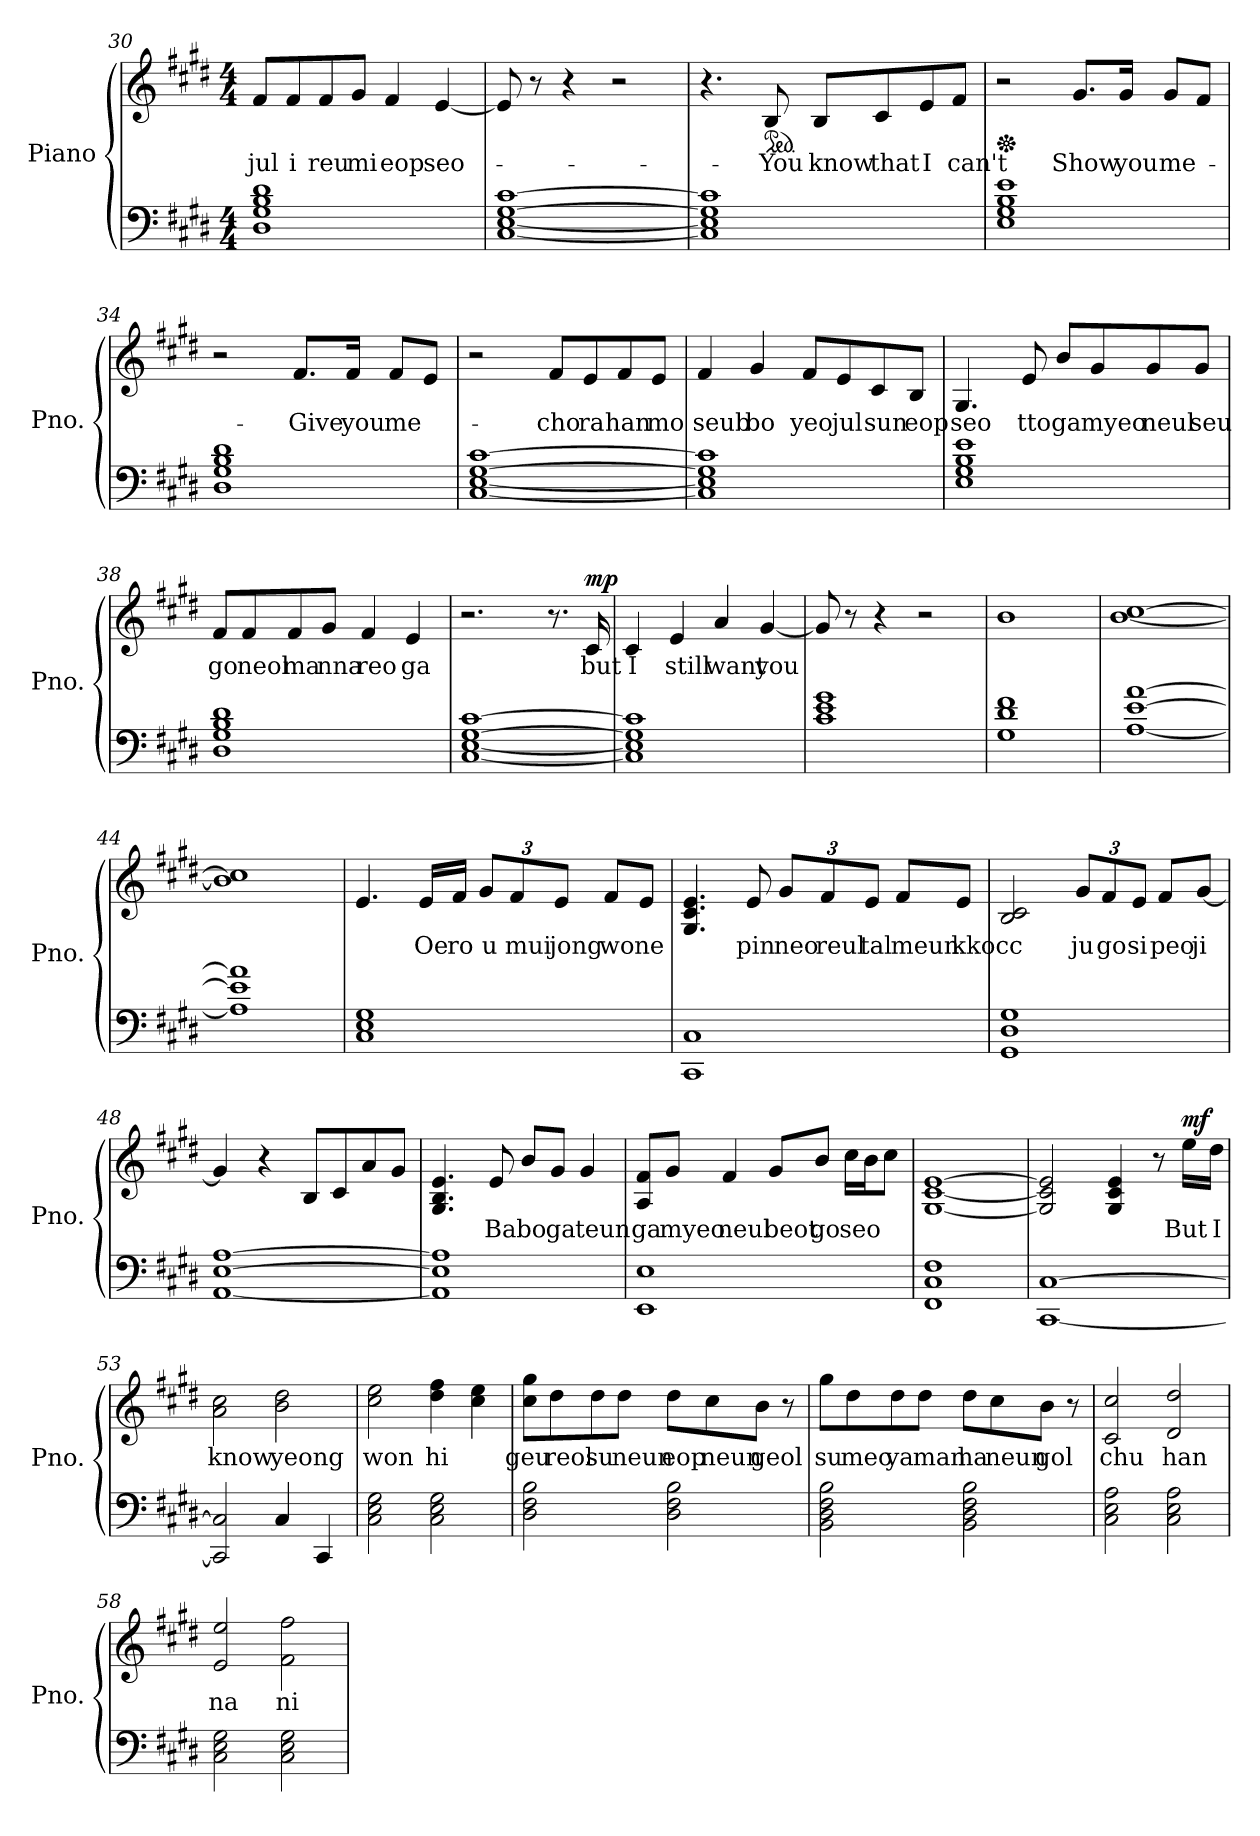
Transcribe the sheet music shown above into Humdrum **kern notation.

**kern	**kern	**text	**dynam
*part1	*part1	*part1	*part1
*staff2	*staff1	*staff1	*staff1/2
*I"Piano	*	*	*
*I'Pno.	*	*	*
*clefF4	*clefG2	*	*
*k[f#c#g#d#]	*k[f#c#g#d#]	*	*
*M4/4	*M4/4	*	*
=30	=30	=30	=30
!	!	!LO:LY:b	!
1D# 1G# 1B 1d#	8f#/L	jul	.
!	!	!LO:LY:b	!
.	8f#/	i	.
!	!	!LO:LY:b	!
.	8f#/	reu	.
!	!	!LO:LY:b	!
.	8g#/J	mi	.
!	!	!LO:LY:b	!
.	4f#/	eop	.
!	!	!LO:LY:b	!
.	[4e/	seo-	.
=31	=31	=31	=31
[1C# [1E [1G# [1c#	8e/]	.	.
.	8r	.	.
.	4r	.	.
.	2r	.	.
!!LO:LB:g=z
=32	=32	=32	=32
1C#] 1E] 1G#] 1c#]	4.r	.	.
*	*ped	*	*
!	!	!LO:LY:b	!
.	8B/	You	.
!	!	!LO:LY:b	!
.	8B/L	know	.
!	!	!LO:LY:b	!
.	8c#/	that	.
!	!	!LO:LY:b	!
.	8e/	I	.
!	!	!LO:LY:b	!
.	8f#/J	can't	.
=33	=33	=33	=33
*	*Xped	*	*
1E 1G# 1B 1e	2r	.	.
!	!	!LO:LY:b	!
.	8.g#/L	Show	.
!	!	!LO:LY:b	!
.	16g#/Jk	you	.
!	!	!LO:LY:b	!
.	8g#/L	me-	.
.	8f#/J	.	.
=34	=34	=34	=34
1D# 1G# 1B 1d#	2r	.	.
!	!	!LO:LY:b	!
.	8.f#/L	Give	.
!	!	!LO:LY:b	!
.	16f#/Jk	you	.
!	!	!LO:LY:b	!
.	8f#/L	me-	.
.	8e/J	.	.
=35	=35	=35	=35
[1C# [1E [1G# [1c#	2r	.	.
!	!	!LO:LY:b	!
.	8f#/L	cho	.
!	!	!LO:LY:b	!
.	8e/	ra	.
!	!	!LO:LY:b	!
.	8f#/	han	.
!	!	!LO:LY:b	!
.	8e/J	mo	.
!!LO:LB:g=z
=36	=36	=36	=36
!	!	!LO:LY:b	!
1C#] 1E] 1G#] 1c#]	4f#/	seub	.
!	!	!LO:LY:b	!
.	4g#/	bo	.
!	!	!LO:LY:b	!
.	8f#/L	yeo	.
!	!	!LO:LY:b	!
.	8e/	jul	.
!	!	!LO:LY:b	!
.	8c#/	sun	.
!	!	!LO:LY:b	!
.	8B/J	eop	.
=37	=37	=37	=37
!	!	!LO:LY:b	!
1E 1G# 1B 1e	4.G#/	seo	.
!	!	!LO:LY:b	!
.	8e/	tto	.
!	!	!LO:LY:b	!
.	8b/L	ga	.
!	!	!LO:LY:b	!
.	8g#/	myeo	.
!	!	!LO:LY:b	!
.	8g#/	neul	.
!	!	!LO:LY:b	!
.	8g#/J	seu	.
=38	=38	=38	=38
!	!	!LO:LY:b	!
1D# 1G# 1B 1d#	8f#/L	go	.
!	!	!LO:LY:b	!
.	8f#/	neol	.
!	!	!LO:LY:b	!
.	8f#/	ma	.
!	!	!LO:LY:b	!
.	8g#/J	nna	.
!	!	!LO:LY:b	!
.	4f#/	reo	.
!	!	!LO:LY:b	!
.	4e/	ga	.
=39	=39	=39	=39
[1C# [1E [1G# [1c#	2.r	.	.
.	8.r	.	.
!	!	!LO:LY:b	!LO:DY:a
.	16c#/	but	mp
!!LO:LB:g=z
=40	=40	=40	=40
!	!	!LO:LY:b	!
1C#] 1E] 1G#] 1c#]	4c#/	I	.
!	!	!LO:LY:b	!
.	4e/	still	.
!	!	!LO:LY:b	!
.	4a/	want	.
!	!	!LO:LY:b	!
.	[4g#/	you	.
=41	=41	=41	=41
1c# 1e 1g#	8g#/]	.	.
.	8r	.	.
.	4r	.	.
.	2r	.	.
=42	=42	=42	=42
1G# 1d# 1f#	1b	.	.
=43	=43	=43	=43
[1A [1e [1a	[1b [1cc#	.	.
=44	=44	=44	=44
1A] 1e] 1a]	1b] 1cc#]	.	.
=45	=45	=45	=45
1C# 1E 1G#	4.e/	.	.
!	!	!LO:LY:b	!
.	16e/LL	Oe	.
!	!	!LO:LY:b	!
.	16f#/JJ	ro	.
*	*Xbrackettup	*	*
!	!	!LO:LY:b	!
.	12g#/L	u	.
!	!	!LO:LY:b	!
.	12f#/	mui	.
!	!	!LO:LY:b	!
.	12e/J	jong	.
!	!	!LO:LY:b	!
.	8f#/L	wo	.
!	!	!LO:LY:b	!
.	8e/J	ne	.
!!LO:PB:g=z
=46	=46	=46	=46
1CC# 1C#	4.G#/ 4.c#/ 4.e/	.	.
!	!	!LO:LY:b	!
.	8e/	pin	.
!	!	!LO:LY:b	!
.	12g#/L	neo	.
!	!	!LO:LY:b	!
.	12f#/	reul	.
!	!	!LO:LY:b	!
.	12e/J	tal	.
!	!	!LO:LY:b	!
.	8f#/L	meun	.
!	!	!LO:LY:b	!
.	8e/J	kkocc	.
=47	=47	=47	=47
1GG# 1D# 1G#	2B/ 2c#/	.	.
!	!	!LO:LY:b	!
.	12g#/L	ju	.
!	!	!LO:LY:b	!
.	12f#/	go	.
!	!	!LO:LY:b	!
.	12e/J	si	.
!	!	!LO:LY:b	!
.	8f#/L	peo	.
!	!	!LO:LY:b	!
.	[8g#/J	ji	.
=48	=48	=48	=48
[1AA [1E [1A	4g#/]	.	.
.	4r	.	.
.	8B/L	.	.
.	8c#/	.	.
.	8a/	.	.
.	8g#/J	.	.
=49	=49	=49	=49
1AA] 1E] 1A]	4.G#/ 4.B/ 4.e/	.	.
!	!	!LO:LY:b	!
.	8e/	Ba	.
!	!	!LO:LY:b	!
.	8b/L	bo	.
!	!	!LO:LY:b	!
.	8g#/J	ga	.
!	!	!LO:LY:b	!
.	4g#/	teun	.
!!LO:LB:g=z
=50	=50	=50	=50
!	!	!LO:LY:b	!
1EE 1E	8A/ 8f#/L	ga	.
!	!	!LO:LY:b	!
.	8g#/J	myeo	.
!	!	!LO:LY:b	!
.	4f#/	neul	.
!	!	!LO:LY:b	!
.	8g#/L	beot	.
!	!	!LO:LY:b	!
.	8b/J	go	.
!	!	!LO:LY:b	!
.	16cc#\LL	seo	.
.	16b\J	.	.
.	8cc#\J	.	.
=51	=51	=51	=51
1FF# 1C# 1F#	[1G# [1c# [1e	.	.
=52	=52	=52	=52
[1CC# [1C#	2G#/] 2c#/] 2e/]	.	.
.	4G#/ 4c#/ 4e/	.	.
.	8r	.	.
!	!	!LO:LY:b	!LO:DY:a
.	16ee\LL	But	mf
!	!	!LO:LY:b	!
.	16dd#\JJ	I	.
=53	=53	=53	=53
!	!	!LO:LY:b	!
2CC#/] 2C#/]	2a\ 2cc#\	know	.
!	!	!LO:LY:b	!
4C#/	2b\ 2dd#\	yeong	.
4CC#/	.	.	.
=54	=54	=54	=54
!	!	!LO:LY:b	!
2C#\ 2E\ 2G#\	2cc#\ 2ee\	won	.
!	!	!LO:LY:b	!
2C#\ 2E\ 2G#\	4dd#\ 4ff#\	hi	.
.	4cc#\ 4ee\	.	.
!!LO:LB:g=z
=55	=55	=55	=55
!	!	!LO:LY:b	!
2D#\ 2F#\ 2B\	8cc#\ 8gg#\L	geu	.
!	!	!LO:LY:b	!
.	8dd#\	reol	.
!	!	!LO:LY:b	!
.	8dd#\	su	.
!	!	!LO:LY:b	!
.	8dd#\J	neun	.
!	!	!LO:LY:b	!
2D#\ 2F#\ 2B\	8dd#\L	eop	.
!	!	!LO:LY:b	!
.	8cc#\	neun	.
!	!	!LO:LY:b	!
.	8b\J	geol	.
.	8r	.	.
=56	=56	=56	=56
!	!	!LO:LY:b	!
2BB\ 2D#\ 2F#\ 2B\	8gg#\L	su	.
!	!	!LO:LY:b	!
.	8dd#\	meo	.
!	!	!LO:LY:b	!
.	8dd#\	ya	.
!	!	!LO:LY:b	!
.	8dd#\J	man	.
!	!	!LO:LY:b	!
2BB\ 2D#\ 2F#\ 2B\	8dd#\L	ha	.
!	!	!LO:LY:b	!
.	8cc#\	neun	.
!	!	!LO:LY:b	!
.	8b\J	gol	.
.	8r	.	.
=57	=57	=57	=57
!	!	!LO:LY:b	!
2C#\ 2E\ 2A\	2c#/ 2cc#/	chu	.
!	!	!LO:LY:b	!
2C#\ 2E\ 2A\	2d#/ 2dd#/	han	.
=58	=58	=58	=58
!	!	!LO:LY:b	!
2C#\ 2E\ 2G#\	2e/ 2ee/	na	.
!	!	!LO:LY:b	!
2C#\ 2E\ 2G#\	2f#\ 2ff#\	ni	.
=	=	=	=
*-	*-	*-	*-
